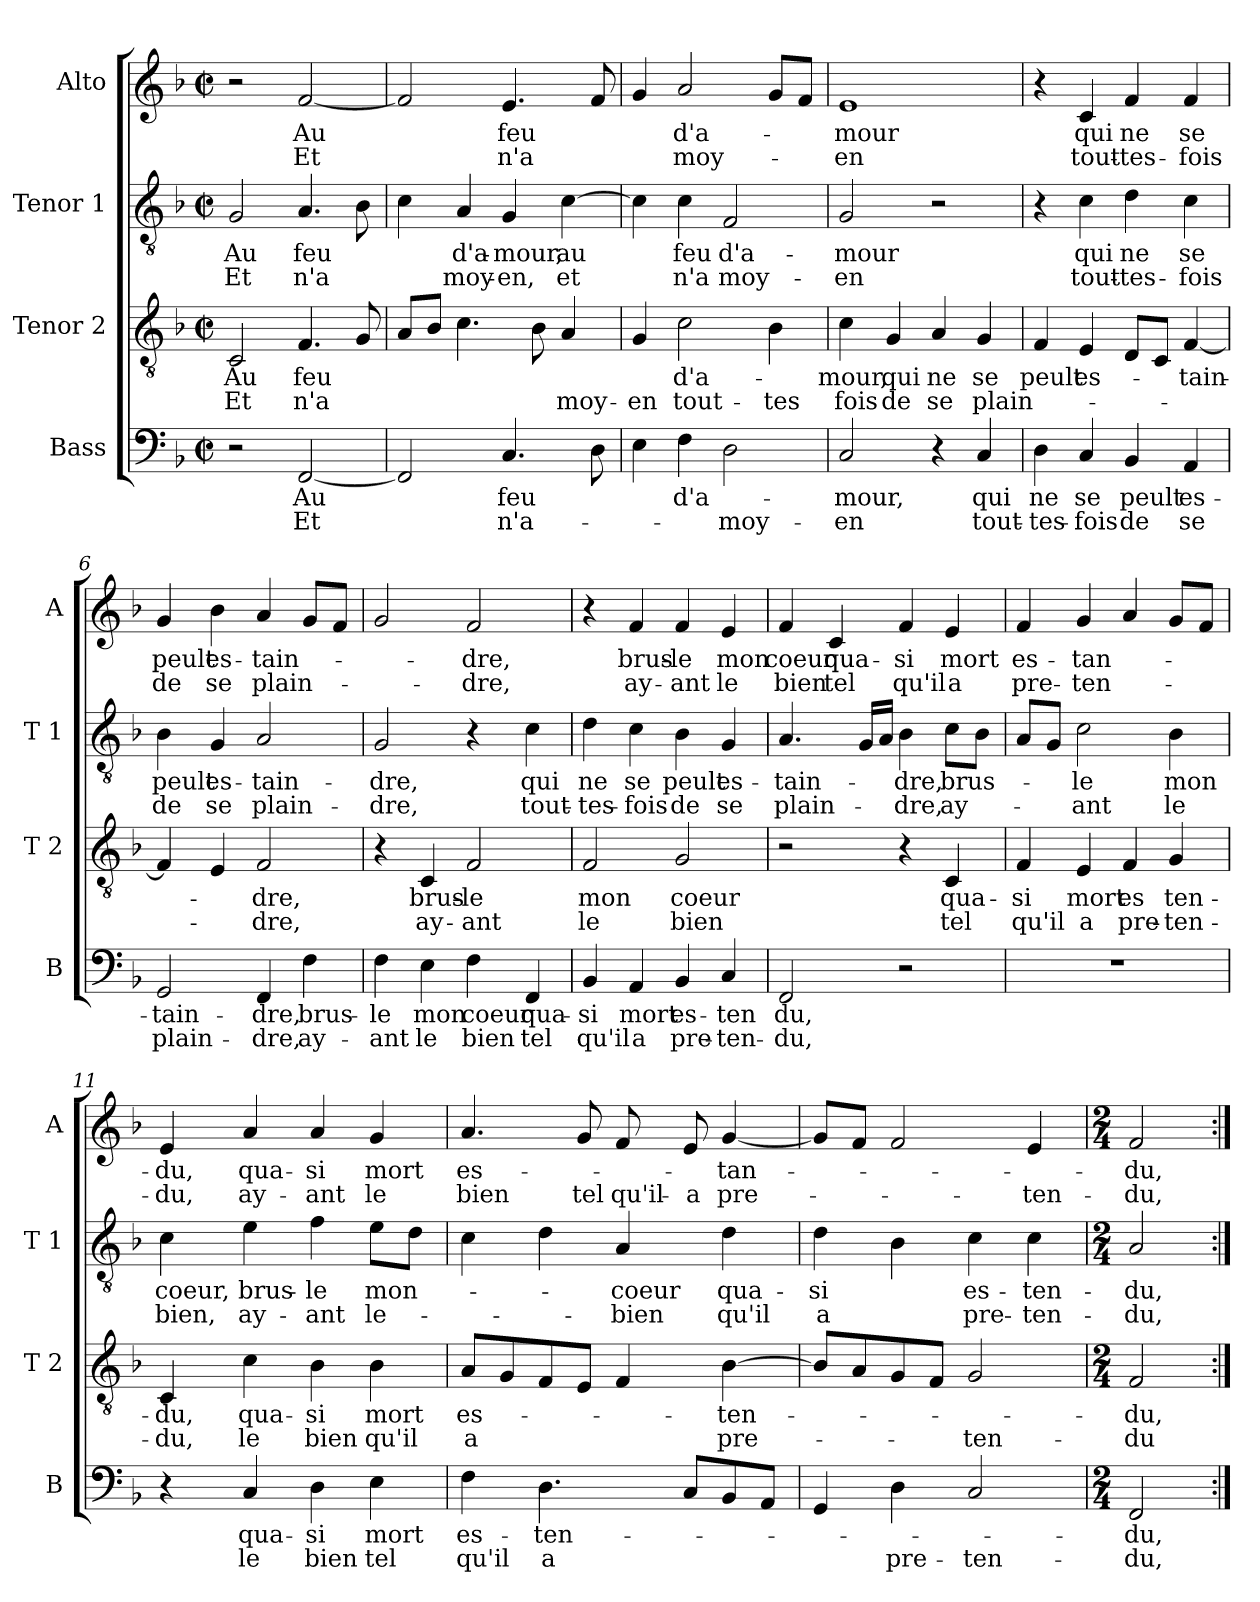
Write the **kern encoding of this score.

**kern	**text	**text	**kern	**text	**text	**kern	**text	**text	**kern	**text	**text
*part4	*part4	*part4	*part3	*part3	*part3	*part2	*part2	*part2	*part1	*part1	*part1
*staff4	*staff4	*staff4	*staff3	*staff3	*staff3	*staff2	*staff2	*staff2	*staff1	*staff1	*staff1
*I"Bass	*	*	*I"Tenor 2	*	*	*I"Tenor 1	*	*	*I"Alto	*	*
*I'B	*	*	*I'T 2	*	*	*I'T 1	*	*	*I'A	*	*
*clefF4	*	*	*clefGv2	*	*	*clefGv2	*	*	*clefG2	*	*
*k[b-]	*	*	*k[b-]	*	*	*k[b-]	*	*	*k[b-]	*	*
*F:	*	*	*F:	*	*	*F:	*	*	*F:	*	*
*M2/2	*	*	*M2/2	*	*	*M2/2	*	*	*M2/2	*	*
*met(c|)	*	*	*met(c|)	*	*	*met(c|)	*	*	*met(c|)	*	*
=1	=1	=1	=1	=1	=1	=1	=1	=1	=1	=1	=1
!	!	!	!	!LO:LY:b	!LO:LY:b	!	!LO:LY:b	!LO:LY:b	!	!	!
2r	.	.	2C/	Au	Et	2G/	Au	Et	2r	.	.
!	!LO:LY:b	!LO:LY:b	!	!LO:LY:b	!LO:LY:b	!	!LO:LY:b	!LO:LY:b	!	!LO:LY:b	!LO:LY:b
[2FF/	Au	Et	4.F/	feu	n'a	4.A/	feu	n'a	[2f/	Au	Et
.	.	.	8G/	.	.	8B-\	.	.	.	.	.
=2	=2	=2	=2	=2	=2	=2	=2	=2	=2	=2	=2
2FF/]	.	.	8A/L	.	.	4c\	.	.	2f/]	.	.
.	.	.	8B-/J	.	.	.	.	.	.	.	.
!	!	!	!	!	!	!	!LO:LY:b	!LO:LY:b	!	!	!
.	.	.	4.c\	.	.	4A/	d'a-	moy-	.	.	.
!	!LO:LY:b	!LO:LY:b	!	!	!	!	!LO:LY:b	!LO:LY:b	!	!LO:LY:b	!LO:LY:b
4.C/	feu	n'a-	.	.	.	4G/	-mour,	-en,	4.e/	feu	n'a
.	.	.	8B-\	.	.	.	.	.	.	.	.
!	!	!	!	!	!LO:LY:b	!	!LO:LY:b	!LO:LY:b	!	!	!
.	.	.	4A/	.	moy-	[4c\	au	et	.	.	.
8D\	.	.	.	.	.	.	.	.	8f/	.	.
=3	=3	=3	=3	=3	=3	=3	=3	=3	=3	=3	=3
!	!	!	!	!	!LO:LY:b	!	!	!	!	!	!
4E\	.	.	4G/	.	-en	4c\]	.	.	4g/	.	.
!	!LO:LY:b	!	!	!LO:LY:b	!LO:LY:b	!	!LO:LY:b	!LO:LY:b	!	!LO:LY:b	!LO:LY:b
4F\	d'a-	.	2c\	d'a-	tout-	4c\	feu	n'a	2a/	d'a-	moy-
!	!	!LO:LY:b	!	!	!	!	!LO:LY:b	!LO:LY:b	!	!	!
2D\	.	-moy-	.	.	.	2F/	d'a-	moy-	.	.	.
!	!	!	!	!	!LO:LY:b	!	!	!	!	!	!
.	.	.	4B-\	.	-tes	.	.	.	8g/L	.	.
.	.	.	.	.	.	.	.	.	8f/J	.	.
=4	=4	=4	=4	=4	=4	=4	=4	=4	=4	=4	=4
!	!LO:LY:b	!LO:LY:b	!	!LO:LY:b	!LO:LY:b	!	!LO:LY:b	!LO:LY:b	!	!LO:LY:b	!LO:LY:b
2C/	-mour,	-en	4c\	-mour,	fois	2G/	-mour	-en	1e	-mour	-en
!	!	!	!	!LO:LY:b	!LO:LY:b	!	!	!	!	!	!
.	.	.	4G/	qui	de	.	.	.	.	.	.
!	!	!	!	!LO:LY:b	!LO:LY:b	!	!	!	!	!	!
4r	.	.	4A/	ne	se	2r	.	.	.	.	.
!	!LO:LY:b	!LO:LY:b	!	!LO:LY:b	!LO:LY:b	!	!	!	!	!	!
4C/	qui	tout-	4G/	se	plain-	.	.	.	.	.	.
!!LO:LB:g=z
=5	=5	=5	=5	=5	=5	=5	=5	=5	=5	=5	=5
!	!LO:LY:b	!LO:LY:b	!	!LO:LY:b	!	!	!	!	!	!	!
4D\	ne	-tes-	4F/	peult	.	4r	.	.	4r	.	.
!	!LO:LY:b	!LO:LY:b	!	!LO:LY:b	!	!	!LO:LY:b	!LO:LY:b	!	!LO:LY:b	!LO:LY:b
4C/	se	-fois	4E/	es-	.	4c\	qui	tout-	4c/	qui	tout-
!	!LO:LY:b	!LO:LY:b	!	!	!	!	!LO:LY:b	!LO:LY:b	!	!LO:LY:b	!LO:LY:b
4BB-/	peult	de	8D/L	.	.	4d\	ne	-tes-	4f/	ne	-tes-
.	.	.	8C/J	.	.	.	.	.	.	.	.
!	!LO:LY:b	!LO:LY:b	!	!LO:LY:b	!	!	!LO:LY:b	!LO:LY:b	!	!LO:LY:b	!LO:LY:b
4AA/	es-	se	[4F/	-tain-	.	4c\	se	-fois	4f/	se	-fois
=6	=6	=6	=6	=6	=6	=6	=6	=6	=6	=6	=6
!	!LO:LY:b	!LO:LY:b	!	!	!	!	!LO:LY:b	!LO:LY:b	!	!LO:LY:b	!LO:LY:b
2GG/	-tain-	plain-	4F/]	.	.	4B-\	peult	de	4g/	peult	de
!	!	!	!	!	!	!	!LO:LY:b	!LO:LY:b	!	!LO:LY:b	!LO:LY:b
.	.	.	4E/	.	.	4G/	es-	se	4b-\	es-	se
!	!LO:LY:b	!LO:LY:b	!	!LO:LY:b	!LO:LY:b	!	!LO:LY:b	!LO:LY:b	!	!LO:LY:b	!LO:LY:b
4FF/	-dre,	-dre,	2F/	-dre,	-dre,	2A/	-tain-	plain-	4a/	-tain-	plain-
!	!LO:LY:b	!LO:LY:b	!	!	!	!	!	!	!	!	!
4F\	brus-	ay-	.	.	.	.	.	.	8g/L	.	.
.	.	.	.	.	.	.	.	.	8f/J	.	.
=7	=7	=7	=7	=7	=7	=7	=7	=7	=7	=7	=7
!	!LO:LY:b	!LO:LY:b	!	!	!	!	!LO:LY:b	!LO:LY:b	!	!	!
4F\	-le	-ant	4r	.	.	2G/	-dre,	-dre,	2g/	.	.
!	!LO:LY:b	!LO:LY:b	!	!LO:LY:b	!LO:LY:b	!	!	!	!	!	!
4E\	mon	le	4C/	brus-	ay-	.	.	.	.	.	.
!	!LO:LY:b	!LO:LY:b	!	!LO:LY:b	!LO:LY:b	!	!	!	!	!LO:LY:b	!LO:LY:b
4F\	coeur	bien	2F/	-le	-ant	4r	.	.	2f/	-dre,	-dre,
!	!LO:LY:b	!LO:LY:b	!	!	!	!	!LO:LY:b	!LO:LY:b	!	!	!
4FF/	qua-	tel	.	.	.	4c\	qui	tout-	.	.	.
=8	=8	=8	=8	=8	=8	=8	=8	=8	=8	=8	=8
!	!LO:LY:b	!LO:LY:b	!	!LO:LY:b	!LO:LY:b	!	!LO:LY:b	!LO:LY:b	!	!	!
4BB-/	-si	qu'il	2F/	mon	le	4d\	ne	-tes-	4r	.	.
!	!LO:LY:b	!LO:LY:b	!	!	!	!	!LO:LY:b	!LO:LY:b	!	!LO:LY:b	!LO:LY:b
4AA/	mort	a	.	.	.	4c\	se	-fois	4f/	brus-	ay-
!	!LO:LY:b	!LO:LY:b	!	!LO:LY:b	!LO:LY:b	!	!LO:LY:b	!LO:LY:b	!	!LO:LY:b	!LO:LY:b
4BB-/	es-	pre-	2G/	coeur	bien	4B-\	peult	de	4f/	-le	-ant
!	!LO:LY:b	!LO:LY:b	!	!	!	!	!LO:LY:b	!LO:LY:b	!	!LO:LY:b	!LO:LY:b
4C/	-ten	-ten-	.	.	.	4G/	es-	se	4e/	mon	le
=9	=9	=9	=9	=9	=9	=9	=9	=9	=9	=9	=9
!	!LO:LY:b	!LO:LY:b	!	!	!	!	!LO:LY:b	!LO:LY:b	!	!LO:LY:b	!LO:LY:b
2FF/	du,	-du,	2r	.	.	4.A/	-tain-	plain-	4f/	coeur	bien
!	!	!	!	!	!	!	!	!	!	!LO:LY:b	!LO:LY:b
.	.	.	.	.	.	.	.	.	4c/	qua-	tel
.	.	.	.	.	.	16G/LL	.	.	.	.	.
.	.	.	.	.	.	16A/JJ	.	.	.	.	.
!	!	!	!	!	!	!	!LO:LY:b	!LO:LY:b	!	!LO:LY:b	!LO:LY:b
2r	.	.	4r	.	.	4B-\	-dre,	-dre,	4f/	-si	qu'il
!	!	!	!	!LO:LY:b	!LO:LY:b	!	!LO:LY:b	!LO:LY:b	!	!LO:LY:b	!LO:LY:b
.	.	.	4C/	qua-	tel	8c\L	brus-	ay-	4e/	mort	a
.	.	.	.	.	.	8B-\J	.	.	.	.	.
!!LO:PB:g=z
=10	=10	=10	=10	=10	=10	=10	=10	=10	=10	=10	=10
!	!	!	!	!LO:LY:b	!LO:LY:b	!	!	!	!	!LO:LY:b	!LO:LY:b
1r	.	.	4F/	-si	qu'il	8A/L	.	.	4f/	es-	pre-
.	.	.	.	.	.	8G/J	.	.	.	.	.
!	!	!	!	!LO:LY:b	!LO:LY:b	!	!LO:LY:b	!LO:LY:b	!	!LO:LY:b	!LO:LY:b
.	.	.	4E/	mort	a	2c\	-le	-ant	4g/	-tan-	-ten-
!	!	!	!	!LO:LY:b	!LO:LY:b	!	!	!	!	!	!
.	.	.	4F/	es	pre-	.	.	.	4a/	.	.
!	!	!	!	!LO:LY:b	!LO:LY:b	!	!LO:LY:b	!LO:LY:b	!	!	!
.	.	.	4G/	ten-	-ten-	4B-\	mon	le	8g/L	.	.
.	.	.	.	.	.	.	.	.	8f/J	.	.
=11	=11	=11	=11	=11	=11	=11	=11	=11	=11	=11	=11
!	!	!	!	!LO:LY:b	!LO:LY:b	!	!LO:LY:b	!LO:LY:b	!	!LO:LY:b	!LO:LY:b
4r	.	.	4C/	-du,	-du,	4c\	coeur,	bien,	4e/	-du,	-du,
!	!LO:LY:b	!LO:LY:b	!	!LO:LY:b	!LO:LY:b	!	!LO:LY:b	!LO:LY:b	!	!LO:LY:b	!LO:LY:b
4C/	qua-	le	4c\	qua-	le	4e\	brus-	ay-	4a/	qua-	ay-
!	!LO:LY:b	!LO:LY:b	!	!LO:LY:b	!LO:LY:b	!	!LO:LY:b	!LO:LY:b	!	!LO:LY:b	!LO:LY:b
4D\	-si	bien	4B-\	-si	bien	4f\	-le	-ant	4a/	-si	-ant
!	!LO:LY:b	!LO:LY:b	!	!LO:LY:b	!LO:LY:b	!	!LO:LY:b	!LO:LY:b	!	!LO:LY:b	!LO:LY:b
4E\	mort	tel	4B-\	mort	qu'il	8e\L	mon-	le-	4g/	mort	le
.	.	.	.	.	.	8d\J	.	.	.	.	.
=12	=12	=12	=12	=12	=12	=12	=12	=12	=12	=12	=12
!	!LO:LY:b	!LO:LY:b	!	!LO:LY:b	!LO:LY:b	!	!	!	!	!LO:LY:b	!LO:LY:b
4F\	es-	qu'il	8A/L	es-	a	4c\	.	.	4.a/	es-	bien
.	.	.	8G/	.	.	.	.	.	.	.	.
!	!LO:LY:b	!LO:LY:b	!	!	!	!	!	!	!	!	!
4.D\	-ten-	a	8F/	.	.	4d\	.	.	.	.	.
!	!	!	!	!	!	!	!	!	!	!	!LO:LY:b
.	.	.	8E/J	.	.	.	.	.	8g/	.	tel
!	!	!	!	!	!	!	!LO:LY:b	!LO:LY:b	!	!	!LO:LY:b
.	.	.	4F/	.	.	4A/	-coeur	-bien	8f/	.	qu'il-
!	!	!	!	!	!	!	!	!	!	!	!LO:LY:b
8C/L	.	.	.	.	.	.	.	.	8e/	.	-a
!	!	!	!	!LO:LY:b	!LO:LY:b	!	!LO:LY:b	!LO:LY:b	!	!LO:LY:b	!LO:LY:b
8BB-/	.	.	[4B-\	-ten-	pre-	4d\	qua-	qu'il	[4g/	-tan-	pre-
8AA/J	.	.	.	.	.	.	.	.	.	.	.
=13	=13	=13	=13	=13	=13	=13	=13	=13	=13	=13	=13
!	!	!	!	!	!	!	!LO:LY:b	!LO:LY:b	!	!	!
4GG/	.	.	8B-/L]	.	.	4d\	-si	a	8g/L]	.	.
.	.	.	8A/	.	.	.	.	.	8f/J	.	.
!	!	!LO:LY:b	!	!	!	!	!	!	!	!	!
4D\	.	pre-	8G/	.	.	4B-\	.	.	2f/	.	.
.	.	.	8F/J	.	.	.	.	.	.	.	.
!	!	!LO:LY:b	!	!	!LO:LY:b	!	!LO:LY:b	!LO:LY:b	!	!	!
2C/	.	-ten-	2G/	.	-ten-	4c\	es-	pre-	.	.	.
!	!	!	!	!	!	!	!LO:LY:b	!LO:LY:b	!	!	!LO:LY:b
.	.	.	.	.	.	4c\	-ten-	-ten-	4e/	.	-ten-
=14	=14	=14	=14	=14	=14	=14	=14	=14	=14	=14	=14
*M2/4	*	*	*M2/4	*	*	*M2/4	*	*	*M2/4	*	*
!	!LO:LY:b	!LO:LY:b	!	!LO:LY:b	!LO:LY:b	!	!LO:LY:b	!LO:LY:b	!	!LO:LY:b	!LO:LY:b
2FF/	-du,	-du,	2F/	-du,	-du	2A/	-du,	-du,	2f/	-du,	-du,
=:|!	=:|!	=:|!	=:|!	=:|!	=:|!	=:|!	=:|!	=:|!	=:|!	=:|!	=:|!
*-	*-	*-	*-	*-	*-	*-	*-	*-	*-	*-	*-
